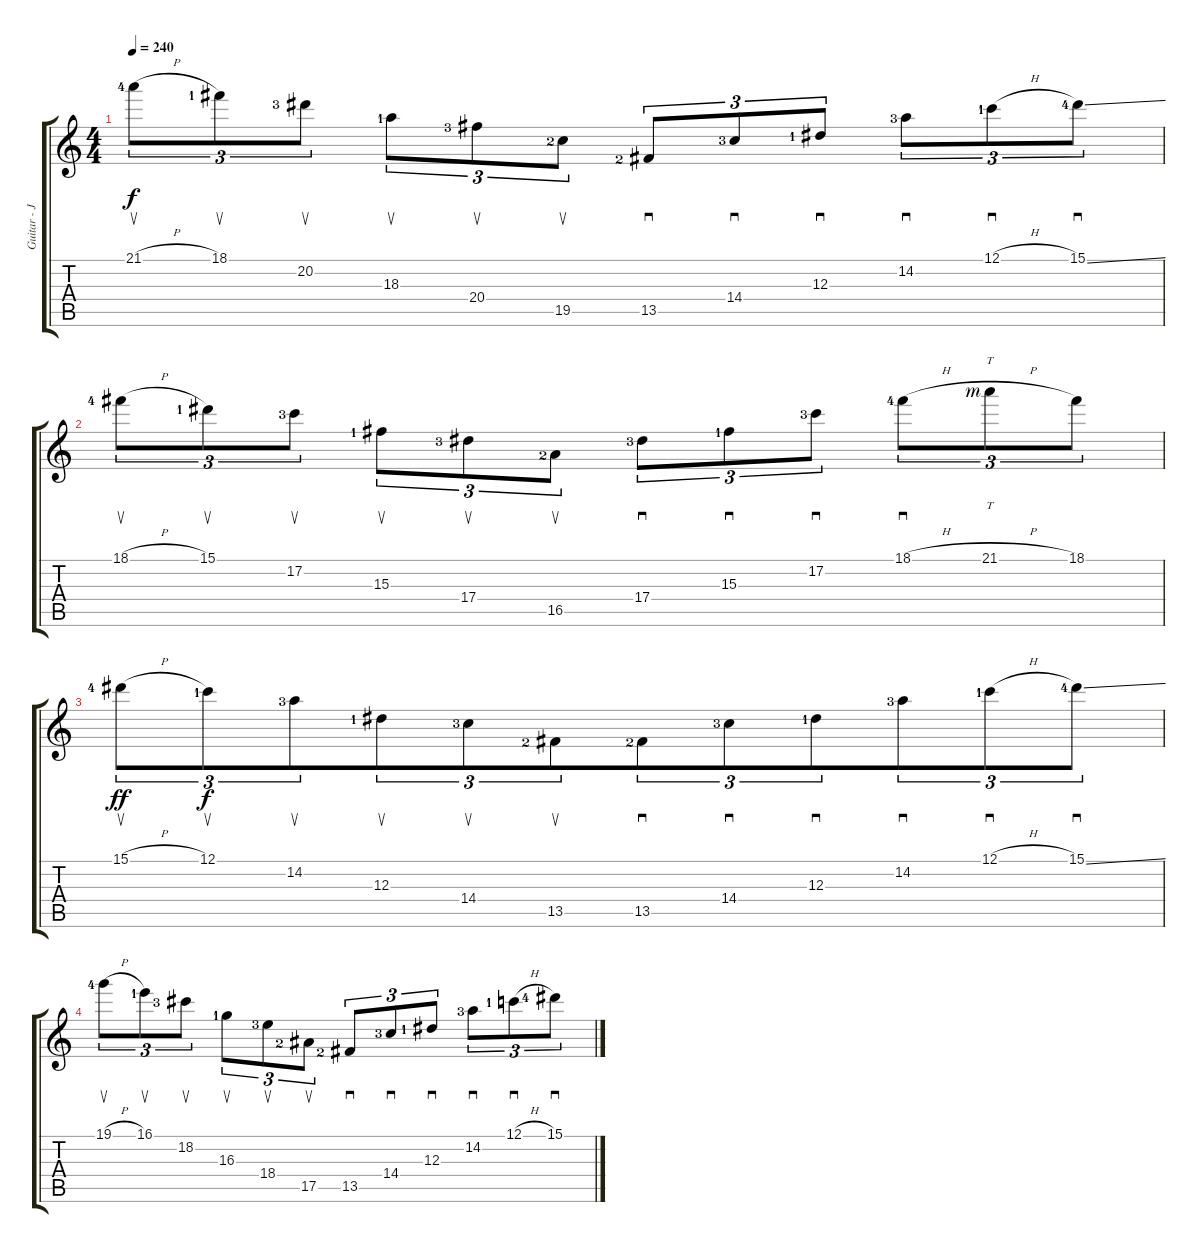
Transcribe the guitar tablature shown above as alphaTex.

\track ("Guitar - Josh Hemandez" "Guitar - J") {instrument distortionguitar}
\staff {score tabs}
\tuning (C4 G3 Eb3 Bb2 F2 C2) {hide}
\ts (4 4)
\tempo 240
\clef g2
\ks c
21.1{h lf 5}.8{su tu (3 2) dy f} 18.1{lf 2}.8{su tu (3 2)} 20.2{lf 4}.8{su tu (3 2)} 18.3{lf 2}.8{su tu (3 2)} 20.4{lf 4}.8{su tu (3 2)} 19.5{lf 3}.8{su tu (3 2)} 13.5{lf 3}.8{sd tu (3 2)} 14.4{lf 4}.8{sd tu (3 2)} 12.3{lf 2}.8{sd tu (3 2)} 14.2{lf 4}.8{sd tu (3 2)} 12.1{h lf 2}.8{sd tu (3 2)} 15.1{ss lf 5}.8{sd tu (3 2)} |
18.1{h lf 5}.8{su tu (3 2)} 15.1{lf 2}.8{su tu (3 2)} 17.2{lf 4}.8{su tu (3 2)} 15.3{lf 2}.8{su tu (3 2)} 17.4{lf 4}.8{su tu (3 2)} 16.5{lf 3}.8{su tu (3 2)} 17.4{lf 4}.8{sd tu (3 2)} 15.3{lf 2}.8{sd tu (3 2)} 17.2{lf 4}.8{sd tu (3 2)} 18.1{h lf 5}.8{sd tu (3 2)} 21.1{h rf 3}.8{tt tu (3 2)} 18.1.8{tu (3 2)} |
15.1{h lf 5}.8{su tu (3 2) dy ff} 12.1{lf 2}.8{su tu (3 2) dy f} 14.2{lf 4}.8{su tu (3 2) beam merge} 12.3{lf 2}.8{su tu (3 2)} 14.4{lf 4}.8{su tu (3 2)} 13.5{lf 3}.8{su tu (3 2) beam merge} 13.5{lf 3}.8{sd tu (3 2)} 14.4{lf 4}.8{sd tu (3 2)} 12.3{lf 2}.8{sd tu (3 2) beam merge} 14.2{lf 4}.8{sd tu (3 2)} 12.1{h lf 2}.8{sd tu (3 2)} 15.1{ss lf 5}.8{sd tu (3 2)} |
19.1{h lf 5}.8{su tu (3 2)} 16.1{lf 2}.8{su tu (3 2)} 18.2{lf 4}.8{su tu (3 2)} 16.3{lf 2}.8{su tu (3 2)} 18.4{lf 4}.8{su tu (3 2)} 17.5{lf 3}.8{su tu (3 2)} 13.5{lf 3}.8{sd tu (3 2)} 14.4{lf 4}.8{sd tu (3 2)} 12.3{lf 2}.8{sd tu (3 2)} 14.2{lf 4}.8{sd tu (3 2)} 12.1{h lf 2}.8{sd tu (3 2)} 15.1{ss lf 5}.8{sd tu (3 2)}
